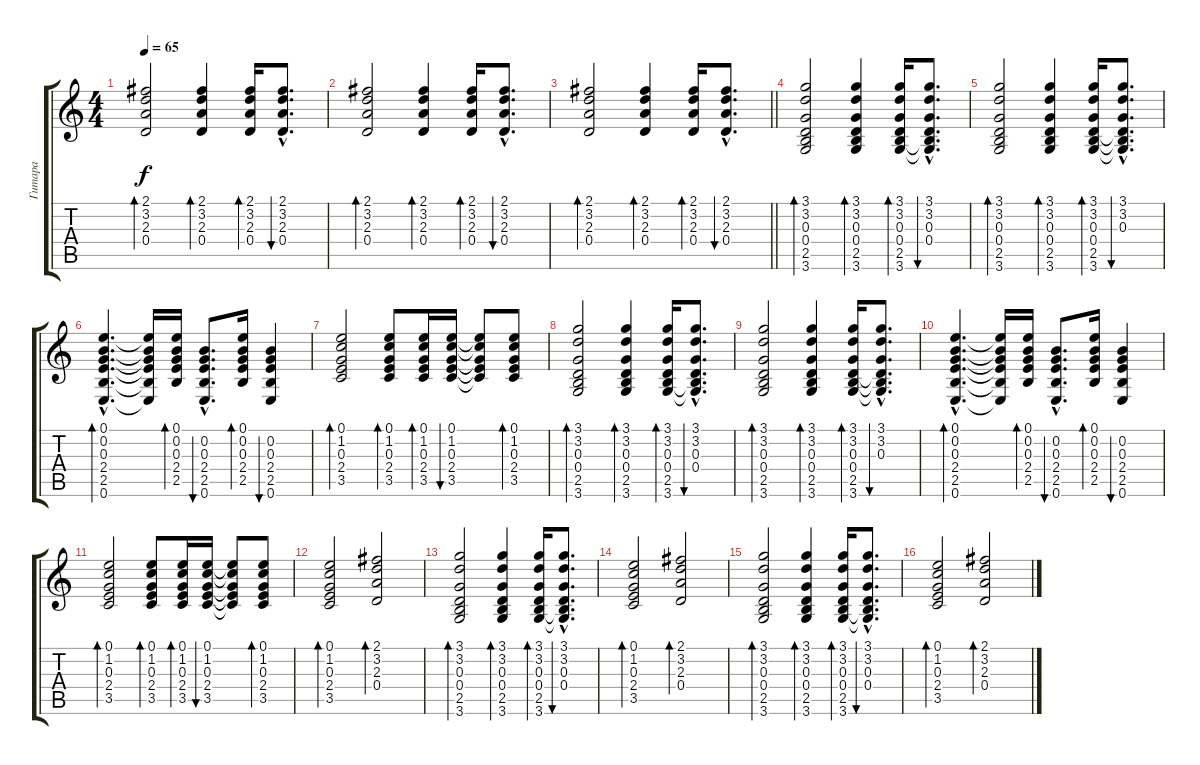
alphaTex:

\track ("Гитара" "Гитара") {instrument acousticguitarsteel}
\staff {score tabs}
\tuning (E4 B3 G3 D3 A2 E2) {hide}
\ts (4 4)
\tempo 65
\clef g2
\ks c
(2.1 3.2 2.3 0.4).2{bd 60 dy f} (2.1 3.2 2.3 0.4).4{bd 60} (2.1 3.2 2.3 0.4).16{bd 60} (2.1{hac} 3.2{hac} 2.3{hac} 0.4{hac}).8{d bu 60} |
(2.1 3.2 2.3 0.4).2{bd 60} (2.1 3.2 2.3 0.4).4{bd 60} (2.1 3.2 2.3 0.4).16{bd 60} (2.1{hac} 3.2{hac} 2.3{hac} 0.4{hac}).8{d bu 60} |
\barLineRight lightlight
(2.1 3.2 2.3 0.4).2{bd 60} (2.1 3.2 2.3 0.4).4{bd 60} (2.1 3.2 2.3 0.4).16{bd 60} (2.1{hac} 3.2{hac} 2.3{hac} 0.4{hac}).8{d bu 60} |
(3.1 3.2 0.3 0.4 2.5 3.6).2{bd 60} (3.1 3.2 0.3 0.4 2.5 3.6).4{bd 60} (3.1 3.2 0.3 0.4 2.5 3.6).16{bd 60} (3.1{hac} 3.2{hac} 0.3{hac} 0.4{hac} 2.5{hac t} 3.6{hac t}).8{d bu 60} |
(3.1 3.2 0.3 0.4 2.5 3.6).2{bd 60} (3.1 3.2 0.3 0.4 2.5 3.6).4{bd 60} (3.1 3.2 0.3 0.4 2.5 3.6).16{bd 60} (3.1{hac} 3.2{hac} 0.3{hac} 0.4{hac t} 2.5{hac t} 3.6{hac t}).8{d bu 120} |
(0.1{hac} 0.2{hac} 0.3{hac} 2.4{hac} 2.5{hac} 0.6{hac}).4{d bd 60} (0.1{t} 0.2{t} 0.3{t} 2.4{t} 2.5{t} 0.6{t}).16 (0.1 0.2 0.3 2.4 2.5).16{bd 60} (0.2{hac} 0.3{hac} 2.4{hac} 2.5{hac} 0.6{hac}).8{d bu 60} (0.1 0.2 0.3 2.4 2.5).16{bd 60} (0.2 0.3 2.4 2.5 0.6).4{bu 60} |
(0.1 1.2 0.3 2.4 3.5).2{bd 60} (0.1 1.2 0.3 2.4 3.5).8{bd 60} (0.1 1.2 0.3 2.4 3.5).16{bd 60} (0.1 1.2 0.3 2.4 3.5).16{bu 60} (0.1{t} 1.2{t} 0.3{t} 2.4{t} 3.5{t}).8 (0.1 1.2 0.3 2.4 3.5).8{bd 60} |
(3.1 3.2 0.3 0.4 2.5 3.6).2{bd 60} (3.1 3.2 0.3 0.4 2.5 3.6).4{bd 60} (3.1 3.2 0.3 0.4 2.5 3.6).16{bd 60} (3.1{hac} 3.2{hac} 0.3{hac} 0.4{hac} 2.5{hac t} 3.6{hac t}).8{d bu 60} |
(3.1 3.2 0.3 0.4 2.5 3.6).2{bd 60} (3.1 3.2 0.3 0.4 2.5 3.6).4{bd 60} (3.1 3.2 0.3 0.4 2.5 3.6).16{bd 60} (3.1{hac} 3.2{hac} 0.3{hac} 0.4{hac t} 2.5{hac t} 3.6{hac t}).8{d bu 120} |
(0.1{hac} 0.2{hac} 0.3{hac} 2.4{hac} 2.5{hac} 0.6{hac}).4{d bd 60} (0.1{t} 0.2{t} 0.3{t} 2.4{t} 2.5{t} 0.6{t}).16 (0.1 0.2 0.3 2.4 2.5).16{bd 60} (0.2{hac} 0.3{hac} 2.4{hac} 2.5{hac} 0.6{hac}).8{d bu 60} (0.1 0.2 0.3 2.4 2.5).16{bd 60} (0.2 0.3 2.4 2.5 0.6).4{bu 60} |
(0.1 1.2 0.3 2.4 3.5).2{bd 60} (0.1 1.2 0.3 2.4 3.5).8{bd 60} (0.1 1.2 0.3 2.4 3.5).16{bd 60} (0.1 1.2 0.3 2.4 3.5).16{bu 60} (0.1{t} 1.2{t} 0.3{t} 2.4{t} 3.5{t}).8 (0.1 1.2 0.3 2.4 3.5).8{bd 60} |
(0.1 1.2 0.3 2.4 3.5).2{bd 60} (2.1 3.2 2.3 0.4).2{bd 60} |
(3.1 3.2 0.3 0.4 2.5 3.6).2{bd 60} (3.1 3.2 0.3 0.4 2.5 3.6).4{bd 60} (3.1 3.2 0.3 0.4 2.5 3.6).16{bd 60} (3.1{hac} 3.2{hac} 0.3{hac} 0.4{hac} 2.5{hac t} 3.6{hac t}).8{d bu 60} |
(0.1 1.2 0.3 2.4 3.5).2{bd 60} (2.1 3.2 2.3 0.4).2{bd 60} |
(3.1 3.2 0.3 0.4 2.5 3.6).2{bd 60} (3.1 3.2 0.3 0.4 2.5 3.6).4{bd 60} (3.1 3.2 0.3 0.4 2.5 3.6).16{bd 60} (3.1{hac} 3.2{hac} 0.3{hac} 0.4{hac} 2.5{hac t} 3.6{hac t}).8{d bu 60} |
(0.1 1.2 0.3 2.4 3.5).2{bd 60} (2.1 3.2 2.3 0.4).2{bd 60}
